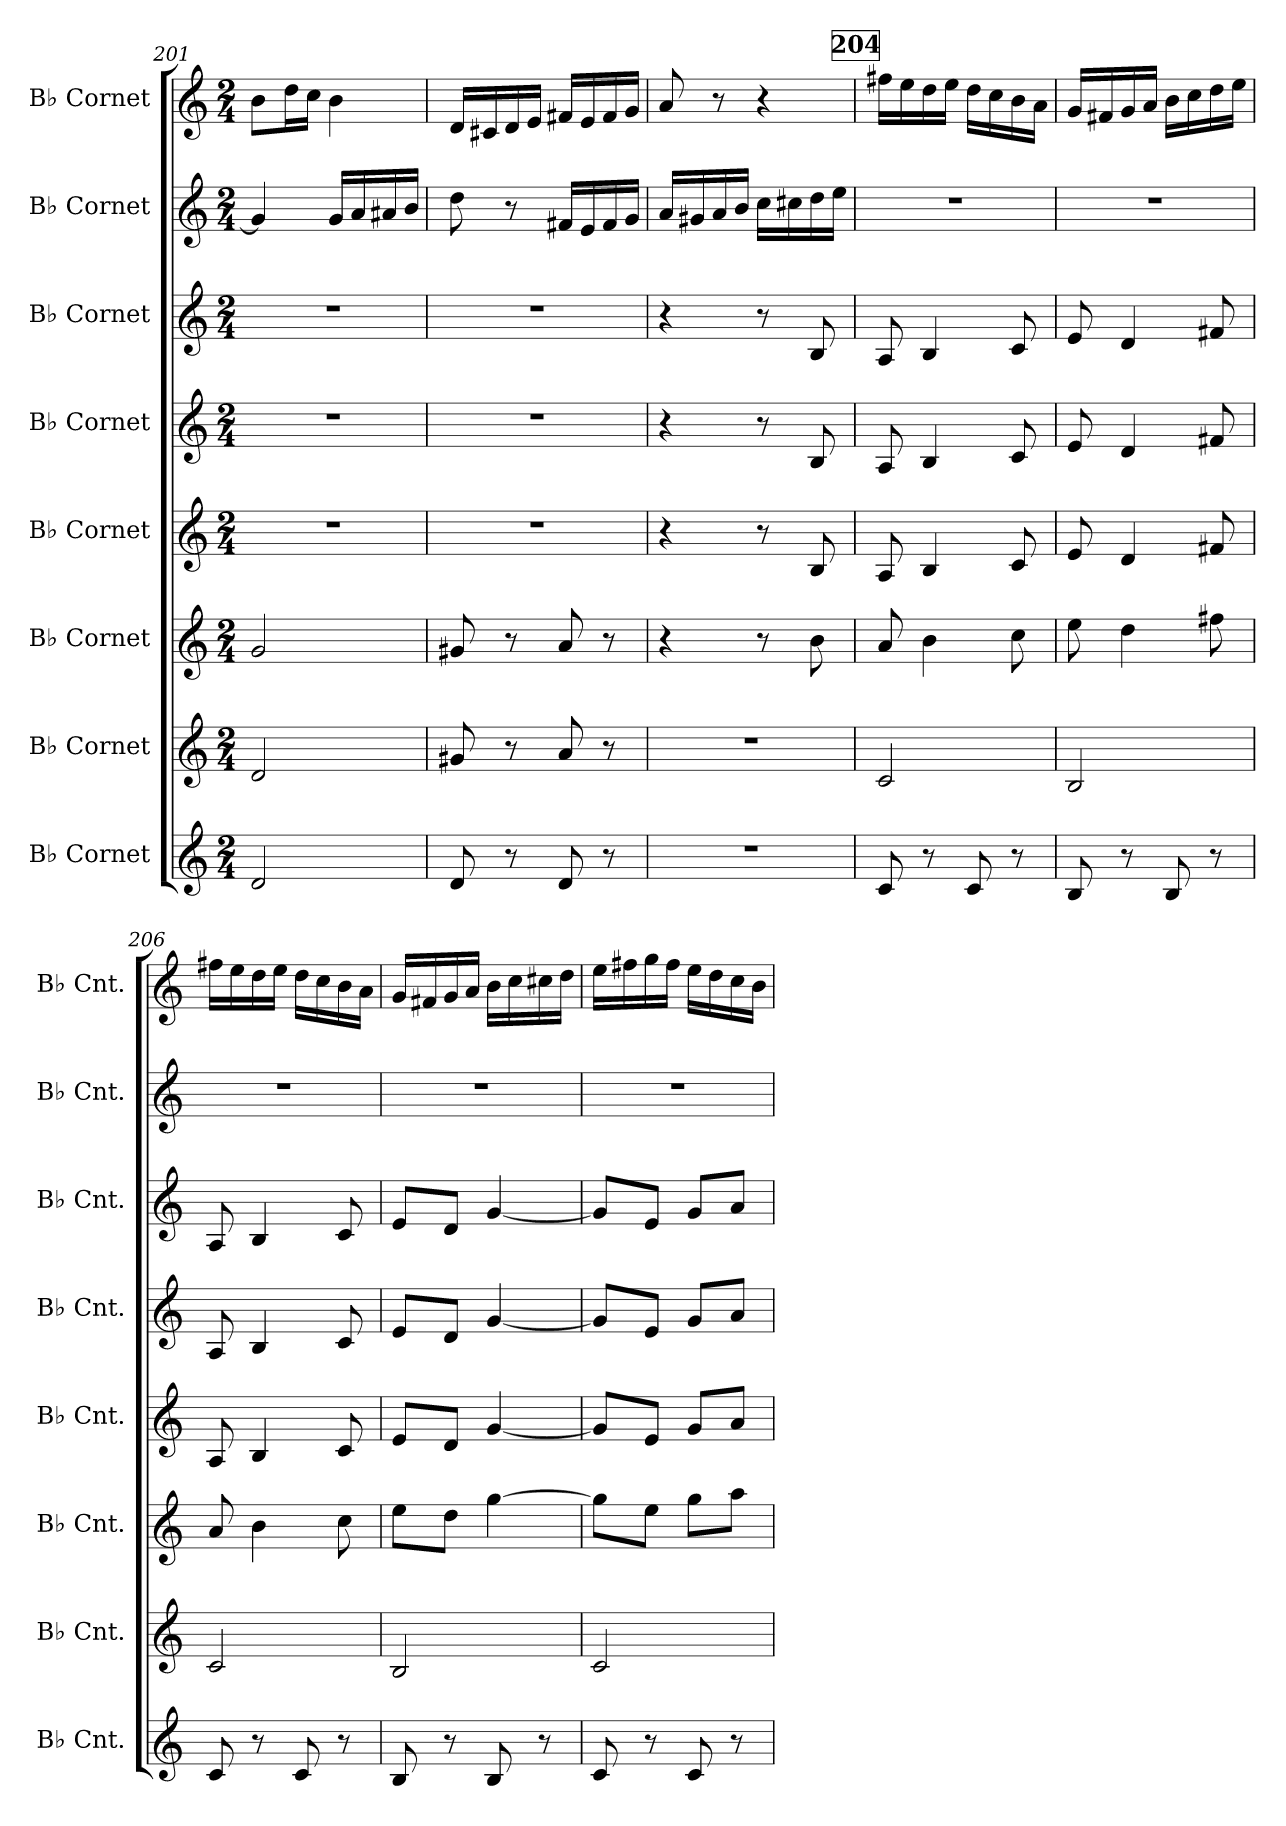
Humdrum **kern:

**kern	**kern	**kern	**kern	**kern	**kern	**kern	**kern
*part8	*part7	*part6	*part5	*part4	*part3	*part2	*part1
*staff8	*staff7	*staff6	*staff5	*staff4	*staff3	*staff2	*staff1
*I"B♭ Cornet	*I"B♭ Cornet	*I"B♭ Cornet	*I"B♭ Cornet	*I"B♭ Cornet	*I"B♭ Cornet	*I"B♭ Cornet	*I"B♭ Cornet
*I'B♭ Cnt.	*I'B♭ Cnt.	*I'B♭ Cnt.	*I'B♭ Cnt.	*I'B♭ Cnt.	*I'B♭ Cnt.	*I'B♭ Cnt.	*I'B♭ Cnt.
*clefG2	*clefG2	*clefG2	*clefG2	*clefG2	*clefG2	*clefG2	*clefG2
*ITrd1c2	*ITrd1c2	*ITrd1c2	*ITrd1c2	*ITrd1c2	*ITrd1c2	*ITrd1c2	*ITrd1c2
*k[b-e-]	*k[b-e-]	*k[b-e-]	*k[b-e-]	*k[b-e-]	*k[b-e-]	*k[b-e-]	*k[b-e-]
*M2/4	*M2/4	*M2/4	*M2/4	*M2/4	*M2/4	*M2/4	*M2/4
=201	=201	=201	=201	=201	=201	=201	=201
2c/	2c/	2f/	2r	2r	2r	4f/]	8a\L
.	.	.	.	.	.	.	16cc\L
.	.	.	.	.	.	.	16b-\JJ
.	.	.	.	.	.	16f/LL	4a\
.	.	.	.	.	.	16g/	.
.	.	.	.	.	.	16g#X/	.
.	.	.	.	.	.	16a/JJ	.
=202	=202	=202	=202	=202	=202	=202	=202
8c/	8f#X/	8f#X/	2r	2r	2r	8cc\	16c/LL
.	.	.	.	.	.	.	16Bn/
8r	8r	8r	.	.	.	8r	16c/
.	.	.	.	.	.	.	16d/JJ
8c/	8g/	8g/	.	.	.	16en/LL	16en/LL
.	.	.	.	.	.	16d/	16d/
8r	8r	8r	.	.	.	16e/	16e/
.	.	.	.	.	.	16f/JJ	16f/JJ
!!LO:LB:g=z
=203	=203	=203	=203	=203	=203	=203	=203
2r	2r	4r	4r	4r	4r	16g/LL	8g/
.	.	.	.	.	.	16f#X/	.
.	.	.	.	.	.	16g/	8r
.	.	.	.	.	.	16a/JJ	.
.	.	8r	8r	8r	8r	16b-\LL	4r
.	.	.	.	.	.	16bn\	.
.	.	8a\	8A/	8A/	8A/	16cc\	.
.	.	.	.	.	.	16dd\JJ	.
!!LO:REH:place=s1:a:B:fs=14:t=204
=204	=204	=204	=204	=204	=204	=204	=204
8B-/	2B-/	8g/	8G/	8G/	8G/	2r	16een\LL
.	.	.	.	.	.	.	16dd\
8r	.	4a\	4A/	4A/	4A/	.	16cc\
.	.	.	.	.	.	.	16dd\JJ
8B-/	.	.	.	.	.	.	16cc\LL
.	.	.	.	.	.	.	16b-\
8r	.	8b-\	8B-/	8B-/	8B-/	.	16a\
.	.	.	.	.	.	.	16g\JJ
=205	=205	=205	=205	=205	=205	=205	=205
8A/	2A/	8dd\	8d/	8d/	8d/	2r	16f/LL
.	.	.	.	.	.	.	16en/
8r	.	4cc\	4c/	4c/	4c/	.	16f/
.	.	.	.	.	.	.	16g/JJ
8A/	.	.	.	.	.	.	16a\LL
.	.	.	.	.	.	.	16b-\
8r	.	8een\	8en/	8en/	8en/	.	16cc\
.	.	.	.	.	.	.	16dd\JJ
=206	=206	=206	=206	=206	=206	=206	=206
8B-/	2B-/	8g/	8G/	8G/	8G/	2r	16een\LL
.	.	.	.	.	.	.	16dd\
8r	.	4a\	4A/	4A/	4A/	.	16cc\
.	.	.	.	.	.	.	16dd\JJ
8B-/	.	.	.	.	.	.	16cc\LL
.	.	.	.	.	.	.	16b-\
8r	.	8b-\	8B-/	8B-/	8B-/	.	16a\
.	.	.	.	.	.	.	16g\JJ
=207	=207	=207	=207	=207	=207	=207	=207
8A/	2A/	8dd\L	8d/L	8d/L	8d/L	2r	16f/LL
.	.	.	.	.	.	.	16en/
8r	.	8cc\J	8c/J	8c/J	8c/J	.	16f/
.	.	.	.	.	.	.	16g/JJ
8A/	.	[4ff\	[4f/	[4f/	[4f/	.	16a\LL
.	.	.	.	.	.	.	16b-\
8r	.	.	.	.	.	.	16bn\
.	.	.	.	.	.	.	16cc\JJ
=208	=208	=208	=208	=208	=208	=208	=208
8B-/	2B-/	8ff\L]	8f/L]	8f/L]	8f/L]	2r	16dd\LL
.	.	.	.	.	.	.	16een\
8r	.	8dd\J	8d/J	8d/J	8d/J	.	16ff\
.	.	.	.	.	.	.	16ee\JJ
8B-/	.	8ff\L	8f/L	8f/L	8f/L	.	16dd\LL
.	.	.	.	.	.	.	16cc\
8r	.	8gg\J	8g/J	8g/J	8g/J	.	16b-\
.	.	.	.	.	.	.	16a\JJ
=	=	=	=	=	=	=	=
*-	*-	*-	*-	*-	*-	*-	*-
